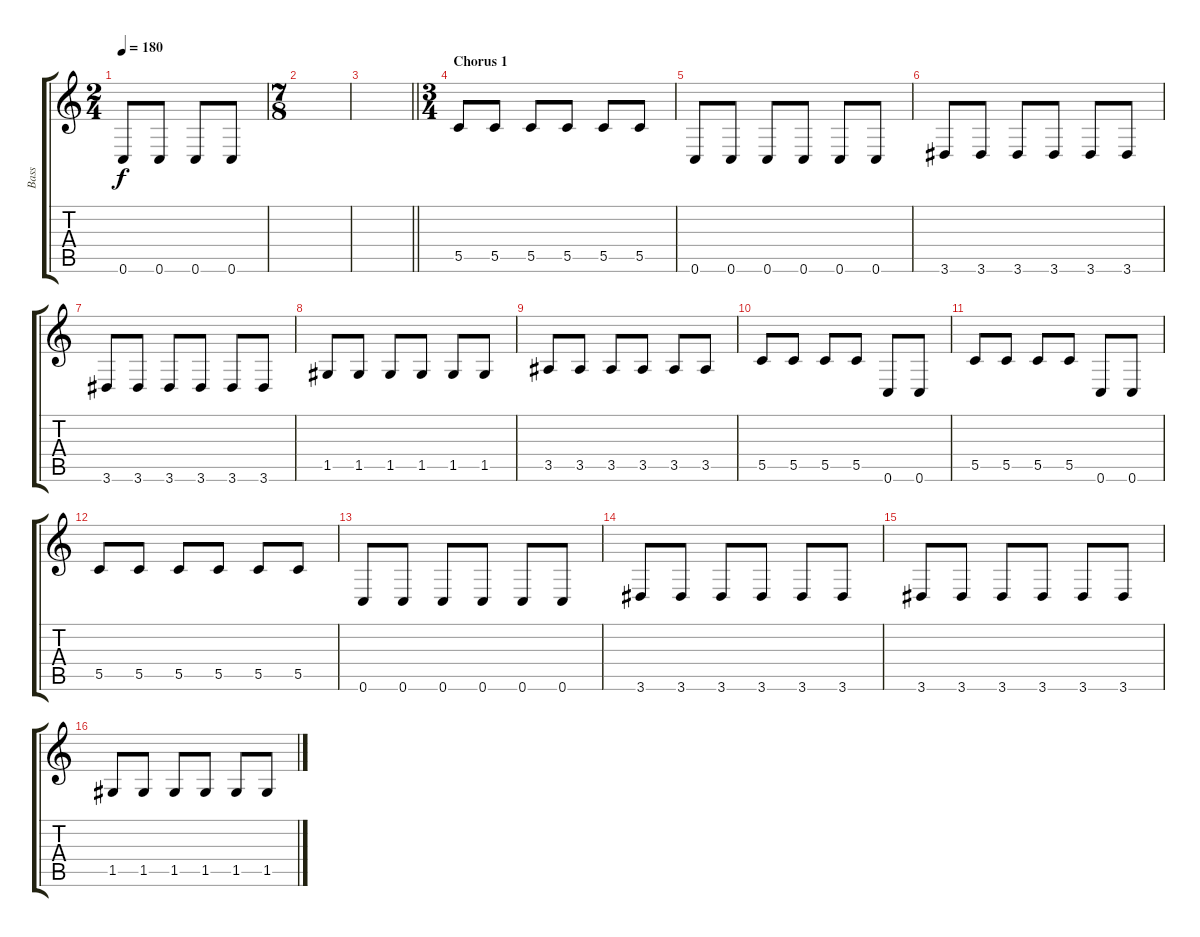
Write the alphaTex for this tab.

\track ("Bass" "Bass") {instrument electricbasspick}
\staff {score tabs}
\tuning (D4 A3 F3 C3 G2 C2) {hide}
\ts (2 4)
\tempo 180
\clef g2
\ks c
0.6.8{dy f} 0.6.8 0.6.8 0.6.8 |
\ts (7 8)
|
\barLineRight lightlight
|
\ts (3 4)
\section ("" "Chorus 1")
5.5.8 5.5.8 5.5.8 5.5.8 5.5.8 5.5.8 |
0.6.8 0.6.8 0.6.8 0.6.8 0.6.8 0.6.8 |
3.6.8 3.6.8 3.6.8 3.6.8 3.6.8 3.6.8 |
3.6.8 3.6.8 3.6.8 3.6.8 3.6.8 3.6.8 |
1.5.8 1.5.8 1.5.8 1.5.8 1.5.8 1.5.8 |
3.5.8 3.5.8 3.5.8 3.5.8 3.5.8 3.5.8 |
5.5.8 5.5.8 5.5.8 5.5.8 0.6.8 0.6.8 |
5.5.8 5.5.8 5.5.8 5.5.8 0.6.8 0.6.8 |
5.5.8 5.5.8 5.5.8 5.5.8 5.5.8 5.5.8 |
0.6.8 0.6.8 0.6.8 0.6.8 0.6.8 0.6.8 |
3.6.8 3.6.8 3.6.8 3.6.8 3.6.8 3.6.8 |
3.6.8 3.6.8 3.6.8 3.6.8 3.6.8 3.6.8 |
1.5.8 1.5.8 1.5.8 1.5.8 1.5.8 1.5.8
